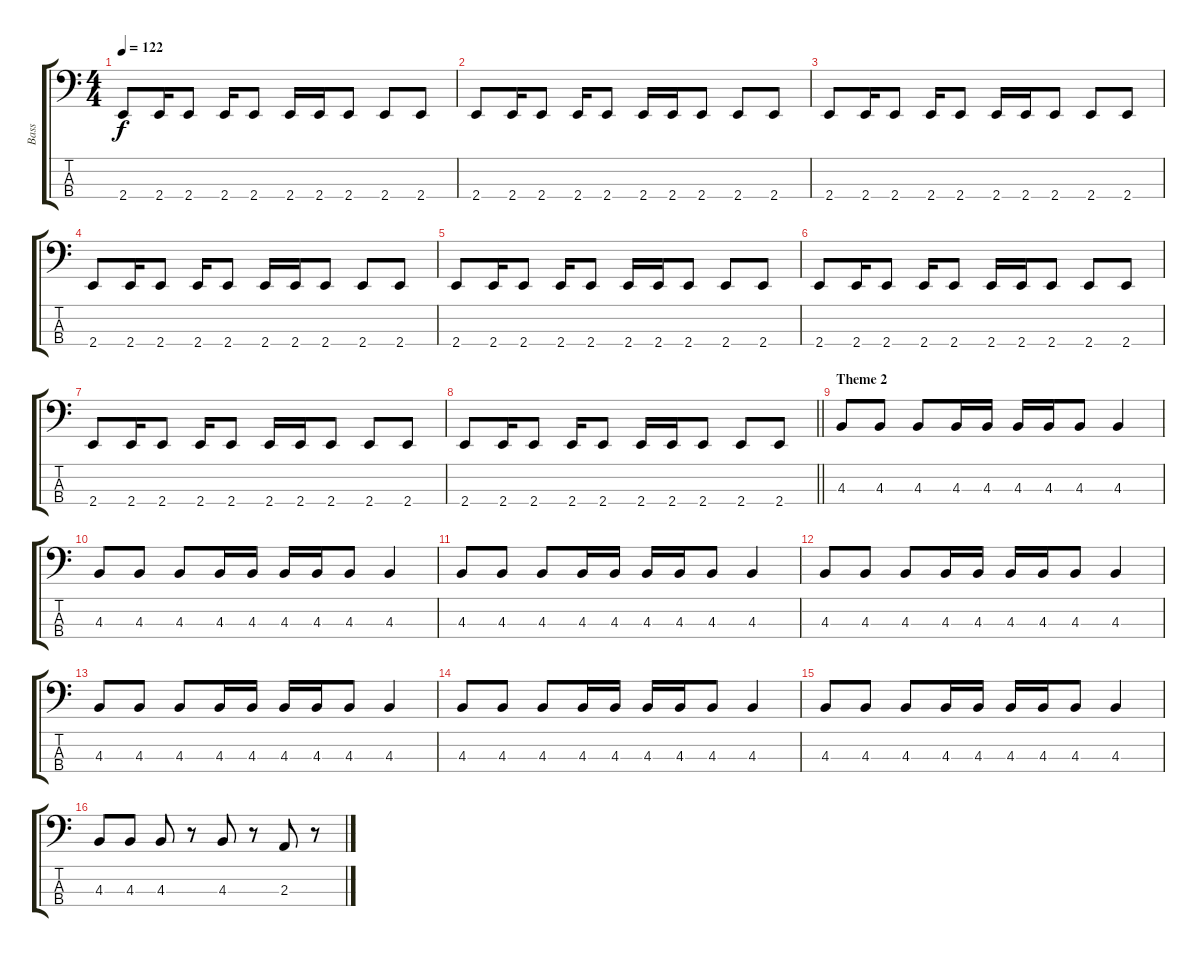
\track ("Bass" "Bass") {instrument electricbassfinger}
\staff {score tabs}
\tuning (F2 C2 G1 D1) {hide}
\ts (4 4)
\tempo 122
\clef f4
\ks c
2.4.8{dy f} 2.4.16 2.4.8 2.4.16 2.4.8 2.4.16 2.4.16 2.4.8 2.4.8 2.4.8 |
2.4.8 2.4.16 2.4.8 2.4.16 2.4.8 2.4.16 2.4.16 2.4.8 2.4.8 2.4.8 |
2.4.8 2.4.16 2.4.8 2.4.16 2.4.8 2.4.16 2.4.16 2.4.8 2.4.8 2.4.8 |
2.4.8 2.4.16 2.4.8 2.4.16 2.4.8 2.4.16 2.4.16 2.4.8 2.4.8 2.4.8 |
2.4.8 2.4.16 2.4.8 2.4.16 2.4.8 2.4.16 2.4.16 2.4.8 2.4.8 2.4.8 |
2.4.8 2.4.16 2.4.8 2.4.16 2.4.8 2.4.16 2.4.16 2.4.8 2.4.8 2.4.8 |
2.4.8 2.4.16 2.4.8 2.4.16 2.4.8 2.4.16 2.4.16 2.4.8 2.4.8 2.4.8 |
\barLineRight lightlight
2.4.8 2.4.16 2.4.8 2.4.16 2.4.8 2.4.16 2.4.16 2.4.8 2.4.8 2.4.8 |
\section ("" "Theme 2")
4.3.8 4.3.8 4.3.8 4.3.16 4.3.16 4.3.16 4.3.16 4.3.8 4.3.4 |
4.3.8 4.3.8 4.3.8 4.3.16 4.3.16 4.3.16 4.3.16 4.3.8 4.3.4 |
4.3.8 4.3.8 4.3.8 4.3.16 4.3.16 4.3.16 4.3.16 4.3.8 4.3.4 |
4.3.8 4.3.8 4.3.8 4.3.16 4.3.16 4.3.16 4.3.16 4.3.8 4.3.4 |
4.3.8 4.3.8 4.3.8 4.3.16 4.3.16 4.3.16 4.3.16 4.3.8 4.3.4 |
4.3.8 4.3.8 4.3.8 4.3.16 4.3.16 4.3.16 4.3.16 4.3.8 4.3.4 |
4.3.8 4.3.8 4.3.8 4.3.16 4.3.16 4.3.16 4.3.16 4.3.8 4.3.4 |
4.3.8 4.3.8 4.3.8 r.8 4.3.8 r.8 2.3.8 r.8
